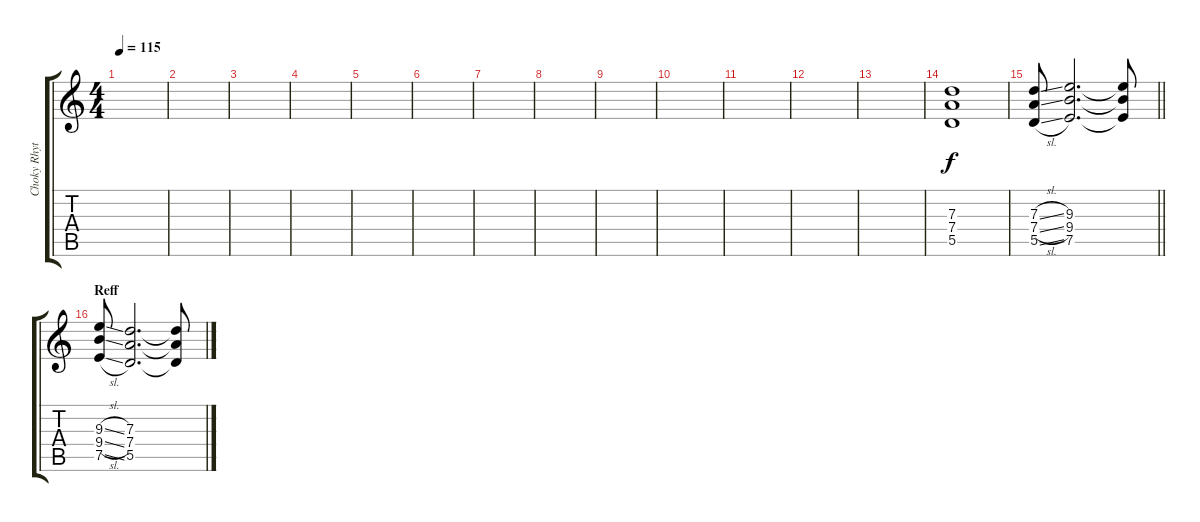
\track ("Choky Rhytem" "Choky Rhyt") {instrument distortionguitar}
\staff {score tabs}
\tuning (E4 B3 G3 D3 A2 E2) {hide}
\ts (4 4)
\tempo 115
\clef g2
\ks c
|
|
|
|
|
|
|
|
|
|
|
|
|
(7.3 7.4 5.5).1{volume 16} |
\barLineRight lightlight
(7.3{sl} 7.4{sl} 5.5{sl}).8 (9.3 9.4 7.5).2{d} (9.3{t} 9.4{t} 7.5{t}).8 |
\section ("" "Reff")
(9.3{sl} 9.4{sl} 7.5{sl}).8 (7.3 7.4 5.5).2{d} (7.3{t} 7.4{t} 5.5{t}).8
